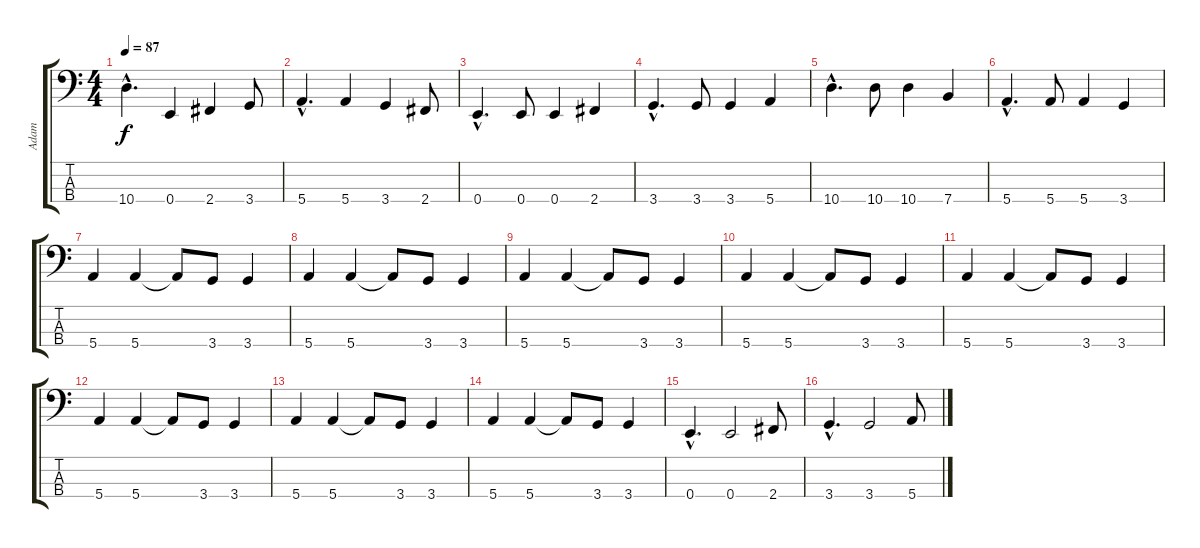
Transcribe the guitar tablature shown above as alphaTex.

\track ("Adam" "Adam") {instrument electricbassfinger}
\staff {score tabs}
\tuning (G2 D2 A1 E1) {hide}
\ts (4 4)
\tempo 87
\clef f4
\ks c
10.4{hac}.4{d dy f} 0.4.4 2.4.4 3.4.8 |
5.4{hac}.4{d} 5.4.4 3.4.4 2.4.8 |
0.4{hac}.4{d} 0.4.8 0.4.4 2.4.4 |
3.4{hac}.4{d} 3.4.8 3.4.4 5.4.4 |
10.4{hac}.4{d} 10.4.8 10.4.4 7.4.4 |
5.4{hac}.4{d} 5.4.8 5.4.4 3.4.4 |
5.4.4 5.4.4 5.4{t}.8 3.4.8 3.4.4 |
5.4.4 5.4.4 5.4{t}.8 3.4.8 3.4.4 |
5.4.4 5.4.4 5.4{t}.8 3.4.8 3.4.4 |
5.4.4 5.4.4 5.4{t}.8 3.4.8 3.4.4 |
5.4.4 5.4.4 5.4{t}.8 3.4.8 3.4.4 |
5.4.4 5.4.4 5.4{t}.8 3.4.8 3.4.4 |
5.4.4 5.4.4 5.4{t}.8 3.4.8 3.4.4 |
5.4.4 5.4.4 5.4{t}.8 3.4.8 3.4.4 |
0.4{hac}.4{d} 0.4.2 2.4.8 |
3.4{hac}.4{d} 3.4.2 5.4.8
